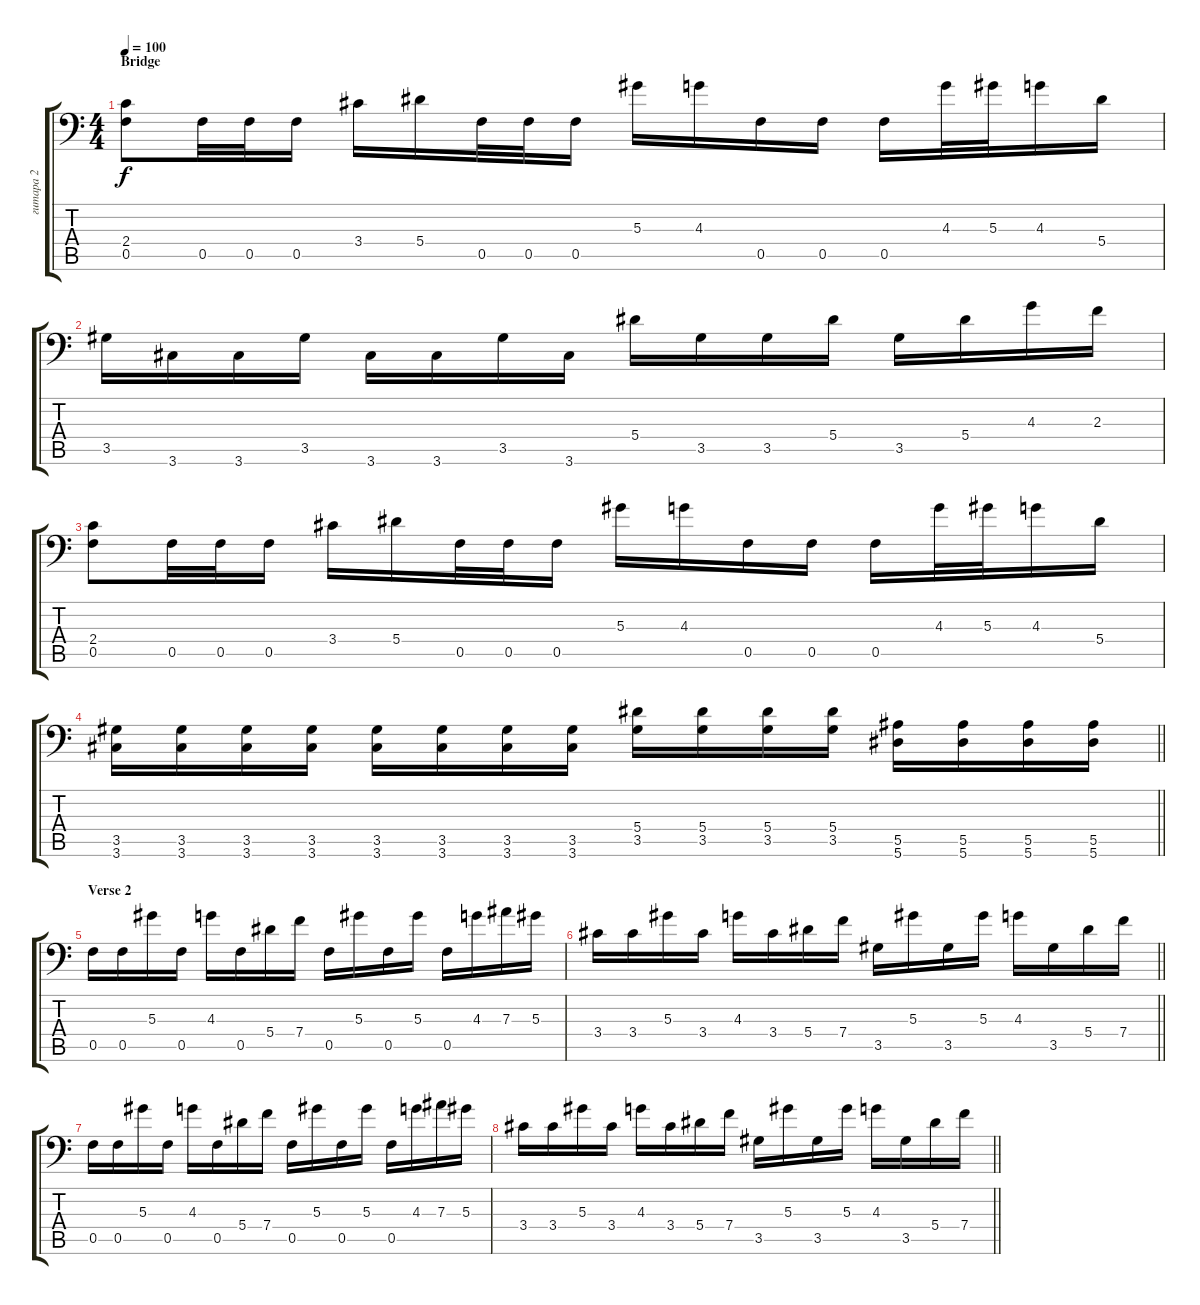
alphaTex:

\track ("гитара 2" "гитара 2") {instrument distortionguitar}
\staff {score tabs}
\tuning (C4 G3 Eb3 Bb2 F2 Bb1) {hide}
\ts (4 4)
\section ("" "Bridge")
\tempo 100
\clef f4
\ks c
(2.4 0.5).8{dy f} 0.5.32 0.5.32 0.5.16 3.4.16 5.4.16 0.5.32 0.5.32 0.5.16 5.3.16 4.3.16 0.5.16 0.5.16 0.5.16 4.3.32 5.3.32 4.3.16 5.4.16 |
3.5.16 3.6.16 3.6.16 3.5.16 3.6.16 3.6.16 3.5.16 3.6.16 5.4.16 3.5.16 3.5.16 5.4.16 3.5.16 5.4.16 4.3.16 2.3.16 |
(2.4 0.5).8 0.5.32 0.5.32 0.5.16 3.4.16 5.4.16 0.5.32 0.5.32 0.5.16 5.3.16 4.3.16 0.5.16 0.5.16 0.5.16 4.3.32 5.3.32 4.3.16 5.4.16 |
\barLineRight lightlight
(3.5 3.6).16 (3.5 3.6).16 (3.5 3.6).16 (3.5 3.6).16 (3.5 3.6).16 (3.5 3.6).16 (3.5 3.6).16 (3.5 3.6).16 (5.4 3.5).16 (5.4 3.5).16 (5.4 3.5).16 (5.4 3.5).16 (5.5 5.6).16 (5.5 5.6).16 (5.5 5.6).16 (5.5 5.6).16 |
\section ("" "Verse 2")
0.5.16 0.5.16 5.3.16 0.5.16 4.3.16 0.5.16 5.4.16 7.4.16 0.5.16 5.3.16 0.5.16 5.3.16 0.5.16 4.3.16 7.3.16 5.3.16 |
\barLineRight lightlight
3.4.16 3.4.16 5.3.16 3.4.16 4.3.16 3.4.16 5.4.16 7.4.16 3.5.16 5.3.16 3.5.16 5.3.16 4.3.16 3.5.16 5.4.16 7.4.16 |
0.5.16 0.5.16 5.3.16 0.5.16 4.3.16 0.5.16 5.4.16 7.4.16 0.5.16 5.3.16 0.5.16 5.3.16 0.5.16 4.3.16 7.3.16 5.3.16 |
\barLineRight lightlight
3.4.16 3.4.16 5.3.16 3.4.16 4.3.16 3.4.16 5.4.16 7.4.16 3.5.16 5.3.16 3.5.16 5.3.16 4.3.16 3.5.16 5.4.16 7.4.16
